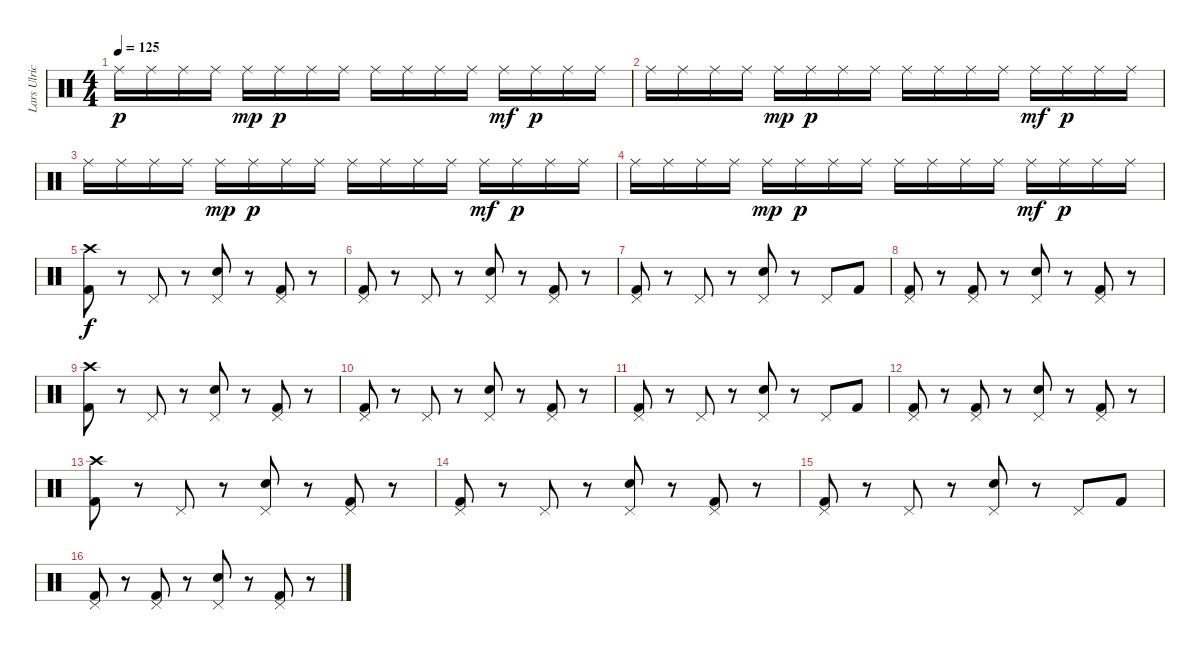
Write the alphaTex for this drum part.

\track ("Lars Ulrich" "Lars Ulric") {instrument percussion}
\staff {score}
\articulation defaults
\ts (4 4)
\tempo 125
\clef neutral
\ks c "Ride (middle)".16{dy p} "Ride (middle)".16 "Ride (middle)".16 "Ride (middle)".16 "Ride (middle)".16{dy mp} "Ride (middle)".16{dy p} "Ride (middle)".16 "Ride (middle)".16 "Ride (middle)".16 "Ride (middle)".16 "Ride (middle)".16 "Ride (middle)".16 "Ride (middle)".16{dy mf} "Ride (middle)".16{dy p} "Ride (middle)".16 "Ride (middle)".16
|
"Ride (middle)".16 "Ride (middle)".16 "Ride (middle)".16 "Ride (middle)".16 "Ride (middle)".16{dy mp} "Ride (middle)".16{dy p} "Ride (middle)".16 "Ride (middle)".16 "Ride (middle)".16 "Ride (middle)".16 "Ride (middle)".16 "Ride (middle)".16 "Ride (middle)".16{dy mf} "Ride (middle)".16{dy p} "Ride (middle)".16 "Ride (middle)".16 |
"Ride (middle)".16 "Ride (middle)".16 "Ride (middle)".16 "Ride (middle)".16 "Ride (middle)".16{dy mp} "Ride (middle)".16{dy p} "Ride (middle)".16 "Ride (middle)".16 "Ride (middle)".16 "Ride (middle)".16 "Ride (middle)".16 "Ride (middle)".16 "Ride (middle)".16{dy mf} "Ride (middle)".16{dy p} "Ride (middle)".16 "Ride (middle)".16 |
"Ride (middle)".16 "Ride (middle)".16 "Ride (middle)".16 "Ride (middle)".16 "Ride (middle)".16{dy mp} "Ride (middle)".16{dy p} "Ride (middle)".16 "Ride (middle)".16 "Ride (middle)".16 "Ride (middle)".16 "Ride (middle)".16 "Ride (middle)".16 "Ride (middle)".16{dy mf} "Ride (middle)".16{dy p} "Ride (middle)".16 "Ride (middle)".16 |
("Crash high (hit)" "Kick (hit) 2").8{dy f} r.8 "Pedal Hi-Hat (hit)".8 r.8 ("Pedal Hi-Hat (hit)" "Electric Snare (hit)").8 r.8 ("Pedal Hi-Hat (hit)" "Kick (hit) 2").8 r.8 |
("Pedal Hi-Hat (hit)" "Kick (hit) 2").8 r.8 "Pedal Hi-Hat (hit)".8 r.8 ("Pedal Hi-Hat (hit)" "Electric Snare (hit)").8 r.8 ("Pedal Hi-Hat (hit)" "Kick (hit) 2").8 r.8 |
("Pedal Hi-Hat (hit)" "Kick (hit) 2").8 r.8 "Pedal Hi-Hat (hit)".8 r.8 ("Pedal Hi-Hat (hit)" "Electric Snare (hit)").8 r.8 "Pedal Hi-Hat (hit)".8 "Kick (hit) 2".8 |
("Pedal Hi-Hat (hit)" "Kick (hit) 2").8 r.8 ("Pedal Hi-Hat (hit)" "Kick (hit) 2").8 r.8 ("Pedal Hi-Hat (hit)" "Electric Snare (hit)").8 r.8 ("Pedal Hi-Hat (hit)" "Kick (hit) 2").8 r.8 |
("Crash high (hit)" "Kick (hit) 2").8 r.8 "Pedal Hi-Hat (hit)".8 r.8 ("Pedal Hi-Hat (hit)" "Electric Snare (hit)").8 r.8 ("Pedal Hi-Hat (hit)" "Kick (hit) 2").8 r.8 |
("Pedal Hi-Hat (hit)" "Kick (hit) 2").8 r.8 "Pedal Hi-Hat (hit)".8 r.8 ("Pedal Hi-Hat (hit)" "Electric Snare (hit)").8 r.8 ("Pedal Hi-Hat (hit)" "Kick (hit) 2").8 r.8 |
("Pedal Hi-Hat (hit)" "Kick (hit) 2").8 r.8 "Pedal Hi-Hat (hit)".8 r.8 ("Pedal Hi-Hat (hit)" "Electric Snare (hit)").8 r.8 "Pedal Hi-Hat (hit)".8 "Kick (hit) 2".8 |
("Pedal Hi-Hat (hit)" "Kick (hit) 2").8 r.8 ("Pedal Hi-Hat (hit)" "Kick (hit) 2").8 r.8 ("Pedal Hi-Hat (hit)" "Electric Snare (hit)").8 r.8 ("Pedal Hi-Hat (hit)" "Kick (hit) 2").8 r.8 |
("Crash high (hit)" "Kick (hit) 2").8 r.8 "Pedal Hi-Hat (hit)".8 r.8 ("Pedal Hi-Hat (hit)" "Electric Snare (hit)").8 r.8 ("Pedal Hi-Hat (hit)" "Kick (hit) 2").8 r.8 |
("Pedal Hi-Hat (hit)" "Kick (hit) 2").8 r.8 "Pedal Hi-Hat (hit)".8 r.8 ("Pedal Hi-Hat (hit)" "Electric Snare (hit)").8 r.8 ("Pedal Hi-Hat (hit)" "Kick (hit) 2").8 r.8 |
("Pedal Hi-Hat (hit)" "Kick (hit) 2").8 r.8 "Pedal Hi-Hat (hit)".8 r.8 ("Pedal Hi-Hat (hit)" "Electric Snare (hit)").8 r.8 "Pedal Hi-Hat (hit)".8 "Kick (hit) 2".8 |
("Pedal Hi-Hat (hit)" "Kick (hit) 2").8 r.8 ("Pedal Hi-Hat (hit)" "Kick (hit) 2").8 r.8 ("Pedal Hi-Hat (hit)" "Electric Snare (hit)").8 r.8 ("Pedal Hi-Hat (hit)" "Kick (hit) 2").8 r.8
